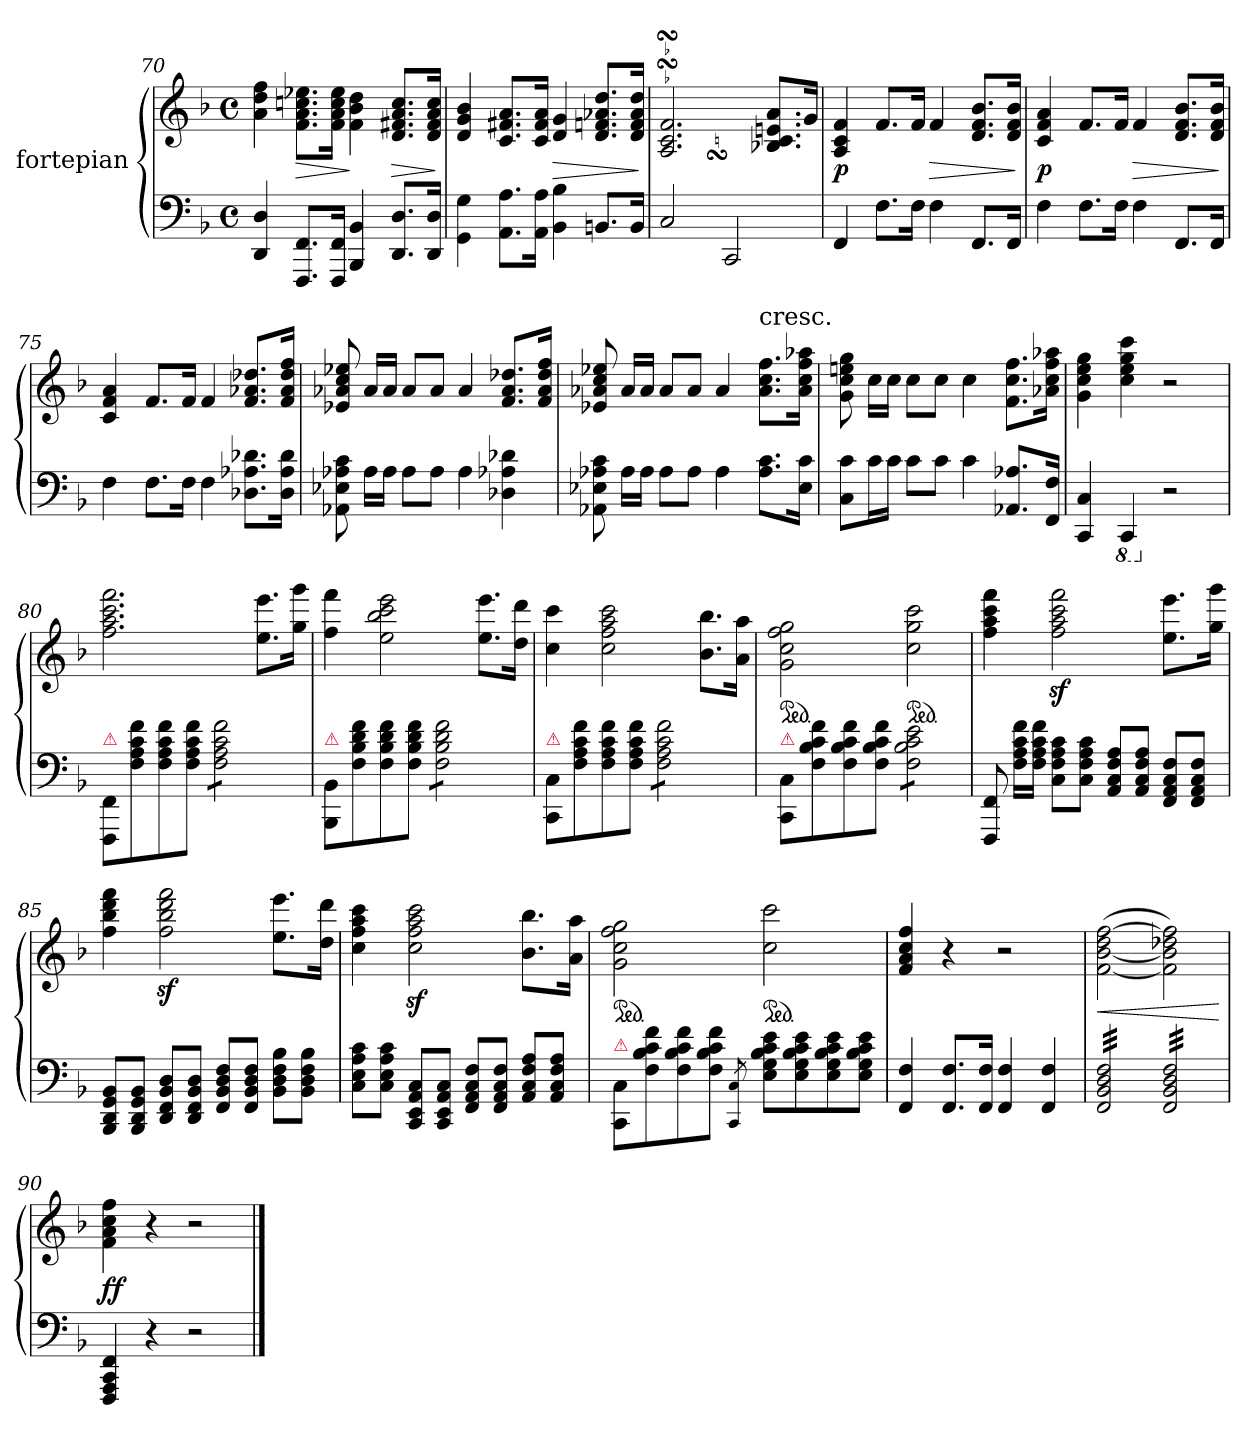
**kern	**kern	**dynam
*part2	*part1	*part1
*staff2	*staff1	*staff1
*I"fortepian	*I"fortepian	*
*clefF4	*clefG2	*
*k[b-]	*k[b-]	*
*M4/4	*M4/4	*
*met(c)	*met(c)	*
=70	=70	=70
4DD/ 4D/	4a\ 4dd\ 4ff\	.
!	!	!LO:HP:b
8.FFF/ 8.FF/L	8.f\ 8.a\ 8.ccn\ 8.ee-X\L	>
16FFF/ 16FF/Jk	16f\ 16a\ 16cc\ 16ee-\Jk	.
4BBB-/ 4BB-/	4f\ 4b-\ 4dd\	]
!	!	!LO:HP:b
8.DD/ 8.D/L	8.d/ 8.f#X/ 8.a/ 8.cc/L	>
16DD/ 16D/Jk	16d/ 16f#/ 16a/ 16cc/Jk	.
.	.	]
=71	=71	=71
4GG\ 4G\	4d/ 4g/ 4b-/	.
8.AA\ 8.A\L	8.c/ 8.f#X/ 8.a/L	.
16AA\ 16A\Jk	16c/ 16f#/ 16a/Jk	.
!	!	!LO:HP:b
4BB-\ 4B-\	4d/ 4g/	>
8.BBn/L	8.d/ 8.fn/ 8.a-X/ 8.dd/L	.
16BB/Jk	16d/ 16f/ 16a-/ 16dd/Jk	.
.	.	]
=72	=72	=72
2C/	2.ASSS/ 2.cSSS/ 2.fSSS/	.
2CC/	.	.
.	8.B-/ 8.c/ 8.e/ 8.a/L	.
.	16g/Jk	.
=73	=73	=73
4FF/	4A/ 4c/ 4f/	p
8.F\L	8.f/L	.
16F\Jk	16f/Jk	.
!	!	!LO:HP:b
4F\	4f/	>
8.FF/L	8.d/ 8.f/ 8.b-/L	.
16FF/Jk	16d/ 16f/ 16b-/Jk	.
.	.	]
=74	=74	=74
4F\	4c/ 4f/ 4a/	p
8.F\L	8.f/L	.
16F\Jk	16f/Jk	.
!	!	!LO:HP:b
4F\	4f/	>
8.FF/L	8.d/ 8.f/ 8.b-/L	.
16FF/Jk	16d/ 16f/ 16b-/Jk	.
.	.	]
=75	=75	=75
4F\	4c/ 4f/ 4a/	.
8.F\L	8.f/L	.
16F\Jk	16f/Jk	.
4F\	4f/	.
8.D-X\ 8.A-X\ 8.d-X\L	8.f/ 8.a-X/ 8.dd-X/L	.
16D-\ 16A-\ 16d-\Jk	16f/ 16a-/ 16dd-/ 16ff/Jk	.
=76	=76	=76
8AA-X\ 8E-X\ 8A-X\ 8c\	8e-X/ 8a-X/ 8cc/ 8ee-X/	.
16A-\LL	16a-/LL	.
16A-\JJ	16a-/JJ	.
8A-\L	8a-/L	.
8A-\J	8a-/J	.
4A-\	4a-/	.
4D-X\ 4A-X\ 4d-X\	8.f/ 8.a-/ 8.dd-X/L	.
.	16f/ 16a-/ 16dd-/ 16ff/Jk	.
=77	=77	=77
8AA-X\ 8E-X\ 8A-X\ 8c\	8e-X/ 8a-X/ 8cc/ 8ee-X/	.
16A-\LL	16a-/LL	.
16A-\JJ	16a-/JJ	.
8A-\L	8a-/L	.
8A-\J	8a-/J	.
4A-\	4a-/	.
!	!LO:TX:t=cresc.	!
8.A-\ 8.c\L	8.a-\ 8.cc\ 8.ff\L	.
16E-\ 16c\Jk	16a-\ 16cc\ 16ff\ 16aa-X\Jk	.
=78	=78	=78
8C\ 8c\L	8g\ 8cc\ 8een\ 8gg\	.
16c\L	16cc\LL	.
16c\JJ	16cc\JJ	.
8c\L	8cc\L	.
8c\J	8cc\J	.
4c\	4cc\	.
8.AA-X/ 8.A-X/L	8.f\ 8.cc\ 8.ff\L	.
16FF/ 16F/Jk	16a-X\ 16cc\ 16ff\ 16aa-X\Jk	.
=79	=79	=79
4CC/ 4C/	4g\ 4cc\ 4ee\ 4gg\	.
*8ba	*	*
4CCC/	4cc\ 4ee\ 4gg\ 4ccc\	.
*X8ba	*	*
2r	2r	.
=80	=80	=80
!LO:TX:a:color=crimson:t=⚠	!	!
8FFF/ 8FF/L	2.ff\ 2.aa\ 2.ccc\ 2.fff\	.
8F\ 8A\ 8c\ 8f\	.	.
8F\ 8A\ 8c\ 8f\	.	.
8F\ 8A\ 8c\ 8f\J	.	.
*tremolo	*	*
8F\ 8A\ 8c\ 8f\L	.	.
8F\ 8A\ 8c\ 8f\	.	.
8F\ 8A\ 8c\ 8f\	8.ee\ 8.eee\L	.
8F\ 8A\ 8c\ 8f\J	.	.
*Xtremolo	*	*
.	16gg\ 16ggg\Jk	.
=81	=81	=81
!LO:TX:a:color=crimson:t=⚠	!	!
8BBB-/ 8BB-/L	4ff\ 4fff\	.
8F\ 8B-\ 8d\ 8f\	.	.
8F\ 8B-\ 8d\ 8f\	2ee\ 2bb-\ 2ccc\ 2eee\	.
8F\ 8B-\ 8d\ 8f\J	.	.
*tremolo	*	*
8F\ 8B-\ 8d\ 8f\L	.	.
8F\ 8B-\ 8d\ 8f\	.	.
8F\ 8B-\ 8d\ 8f\	8.ee\ 8.eee\L	.
8F\ 8B-\ 8d\ 8f\J	.	.
*Xtremolo	*	*
.	16dd\ 16ddd\Jk	.
=82	=82	=82
!LO:TX:a:color=crimson:t=⚠	!	!
8CC/ 8C/L	4cc\ 4ccc\	.
8F\ 8A\ 8c\ 8f\	.	.
8F\ 8A\ 8c\ 8f\	2cc\ 2ff\ 2aa\ 2ccc\	.
8F\ 8A\ 8c\ 8f\J	.	.
*tremolo	*	*
8F\ 8A\ 8c\ 8f\L	.	.
8F\ 8A\ 8c\ 8f\	.	.
8F\ 8A\ 8c\ 8f\	8.b-\ 8.bb-\L	.
8F\ 8A\ 8c\ 8f\J	.	.
*Xtremolo	*	*
.	16a\ 16aa\Jk	.
=83	=83	=83
!LO:TX:a:color=crimson:t=⚠	!	!
*	*ped	*
8CC/ 8C/L	2g\ 2cc\ 2ff\ 2gg\	.
8F\ 8B-\ 8c\ 8f\	.	.
8F\ 8B-\ 8c\ 8f\	.	.
8F\ 8B-\ 8c\ 8f\J	.	.
*	*ped	*
*tremolo	*	*
8F\ 8B-\ 8c\ 8e\L	2cc\ 2gg\ 2ccc\	.
8F\ 8B-\ 8c\ 8e\	.	.
8F\ 8B-\ 8c\ 8e\	.	.
8F\ 8B-\ 8c\ 8e\J	.	.
*Xtremolo	*	*
=84	=84	=84
8FFF/ 8FF/	4ff\ 4aa\ 4ccc\ 4fff\	.
16F\ 16A\ 16c\ 16f\LL	.	.
16F\ 16A\ 16c\ 16f\JJ	.	.
8C\ 8F\ 8A\ 8c\L	2ffz\ 2aaz\ 2cccz\ 2fffz\	.
8C\ 8F\ 8A\ 8c\J	.	.
8AA/ 8C/ 8F/ 8A/L	.	.
8AA/ 8C/ 8F/ 8A/J	.	.
8FF/ 8AA/ 8C/ 8F/L	8.ee\ 8.eee\L	.
8FF/ 8AA/ 8C/ 8F/J	.	.
.	16gg\ 16ggg\Jk	.
=85	=85	=85
8BBB-/ 8DD/ 8GG/ 8BB-/L	4ff\ 4bb-\ 4ddd\ 4fff\	.
8BBB-/ 8DD/ 8GG/ 8BB-/J	.	.
8DD/ 8FF/ 8BB-/ 8D/L	2ffz\ 2bb-z\ 2dddz\ 2fffz\	.
8DD/ 8FF/ 8BB-/ 8D/J	.	.
8FF/ 8BB-/ 8D/ 8F/L	.	.
8FF/ 8BB-/ 8D/ 8F/J	.	.
8BB-\ 8D\ 8F\ 8B-\L	8.ee\ 8.eee\L	.
8BB-\ 8D\ 8F\ 8B-\J	.	.
.	16dd\ 16ddd\Jk	.
=86	=86	=86
8C\ 8E\ 8A\ 8c\L	4cc\ 4ff\ 4aa\ 4ccc\	.
8C\ 8E\ 8A\ 8c\J	.	.
8CC/ 8EE/ 8AA/ 8C/L	2ccz\ 2ffz\ 2aaz\ 2cccz\	.
8CC/ 8EE/ 8AA/ 8C/J	.	.
8FF/ 8AA/ 8C/ 8F/L	.	.
8FF/ 8AA/ 8C/ 8F/J	.	.
8AA/ 8C/ 8F/ 8A/L	8.b-\ 8.bb-\L	.
8AA/ 8C/ 8F/ 8A/J	.	.
.	16a\ 16aa\Jk	.
=87	=87	=87
!LO:TX:a:color=crimson:t=⚠	!	!
*	*ped	*
8CC/ 8C/L	2g\ 2cc\ 2ff\ 2gg\	.
8F\ 8B-\ 8c\ 8f\	.	.
8F\ 8B-\ 8c\ 8f\	.	.
8F\ 8B-\ 8c\ 8f\J	.	.
8qCC/ 8qC/	.	.
*	*ped	*
8E\ 8G\ 8B-\ 8c\ 8e\L	2cc\ 2ccc\	.
8E\ 8G\ 8B-\ 8c\ 8e\	.	.
8E\ 8G\ 8B-\ 8c\ 8e\	.	.
8E\ 8G\ 8B-\ 8c\ 8e\J	.	.
=88	=88	=88
4FF/ 4F/	4f/ 4a/ 4cc/ 4ff/	.
8.FF/ 8.F/L	4r	.
16FF/ 16F/Jk	.	.
4FF/ 4F/	2r	.
4FF/ 4F/	.	.
=89	=89	=89
!	!	!LO:HP:b
*tremolo	*	*
32FF/ 32BB-/ 32D/ 32F/LLL	([2f\ [2b-\ 2dd\ [2ff\	<
32FF/ 32BB-/ 32D/ 32F/	.	.
32FF/ 32BB-/ 32D/ 32F/	.	.
32FF/ 32BB-/ 32D/ 32F/	.	.
32FF/ 32BB-/ 32D/ 32F/	.	.
32FF/ 32BB-/ 32D/ 32F/	.	.
32FF/ 32BB-/ 32D/ 32F/	.	.
32FF/ 32BB-/ 32D/ 32F/	.	.
32FF/ 32BB-/ 32D/ 32F/	.	.
32FF/ 32BB-/ 32D/ 32F/	.	.
32FF/ 32BB-/ 32D/ 32F/	.	.
32FF/ 32BB-/ 32D/ 32F/	.	.
32FF/ 32BB-/ 32D/ 32F/	.	.
32FF/ 32BB-/ 32D/ 32F/	.	.
32FF/ 32BB-/ 32D/ 32F/	.	.
32FF/ 32BB-/ 32D/ 32F/JJJ	.	.
32FF/ 32BB-/ 32D/ 32F/LLL	2f]\ 2b-]\ 2dd-X\ 2ff]\)	.
32FF/ 32BB-/ 32D/ 32F/	.	.
32FF/ 32BB-/ 32D/ 32F/	.	.
32FF/ 32BB-/ 32D/ 32F/	.	.
32FF/ 32BB-/ 32D/ 32F/	.	.
32FF/ 32BB-/ 32D/ 32F/	.	.
32FF/ 32BB-/ 32D/ 32F/	.	.
32FF/ 32BB-/ 32D/ 32F/	.	.
32FF/ 32BB-/ 32D/ 32F/	.	.
32FF/ 32BB-/ 32D/ 32F/	.	.
32FF/ 32BB-/ 32D/ 32F/	.	.
32FF/ 32BB-/ 32D/ 32F/	.	.
32FF/ 32BB-/ 32D/ 32F/	.	.
32FF/ 32BB-/ 32D/ 32F/	.	.
32FF/ 32BB-/ 32D/ 32F/	.	.
32FF/ 32BB-/ 32D/ 32F/JJJ	.	.
*Xtremolo	*	*
.	.	[
=90	=90	=90
4FFF/ 4AAA/ 4CC/ 4FF/	4f\ 4a\ 4cc\ 4ff\	ff
4r	4r	.
2r	2r	.
==	==	==
*-	*-	*-
